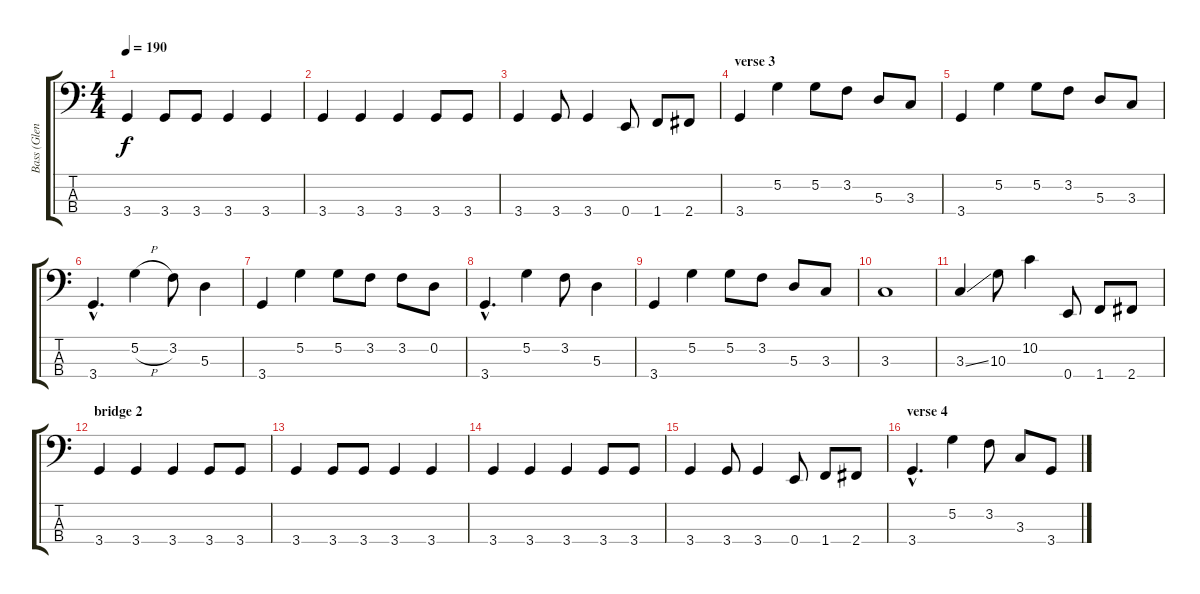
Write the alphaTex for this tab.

\track ("Bass (Glenn)" "Bass (Glen") {instrument electricbasspick}
\staff {score tabs}
\tuning (G2 D2 A1 E1) {hide}
\ts (4 4)
\tempo 190
\clef f4
\ks c
3.4.4{dy f} 3.4.8 3.4.8 3.4.4 3.4.4 |
3.4.4 3.4.4 3.4.4 3.4.8 3.4.8 |
3.4.4 3.4.8 3.4.4 0.4.8 1.4.8 2.4.8 |
\section ("" "verse 3")
3.4.4 5.2.4 5.2.8 3.2.8 5.3.8 3.3.8 |
3.4.4 5.2.4 5.2.8 3.2.8 5.3.8 3.3.8 |
3.4{hac}.4{d} 5.2{h}.4 3.2.8 5.3.4 |
3.4.4 5.2.4 5.2.8 3.2.8 3.2.8 0.2.8 |
3.4{hac}.4{d} 5.2.4 3.2.8 5.3.4 |
3.4.4 5.2.4 5.2.8 3.2.8 5.3.8 3.3.8 |
3.3.1 |
3.3{ss}.4 10.3.8 10.2.4 0.4.8 1.4.8 2.4.8 |
\section ("" "bridge 2")
3.4.4 3.4.4 3.4.4 3.4.8 3.4.8 |
3.4.4 3.4.8 3.4.8 3.4.4 3.4.4 |
3.4.4 3.4.4 3.4.4 3.4.8 3.4.8 |
3.4.4 3.4.8 3.4.4 0.4.8 1.4.8 2.4.8 |
\section ("" "verse 4")
3.4{hac}.4{d} 5.2.4 3.2.8 3.3.8 3.4.8
